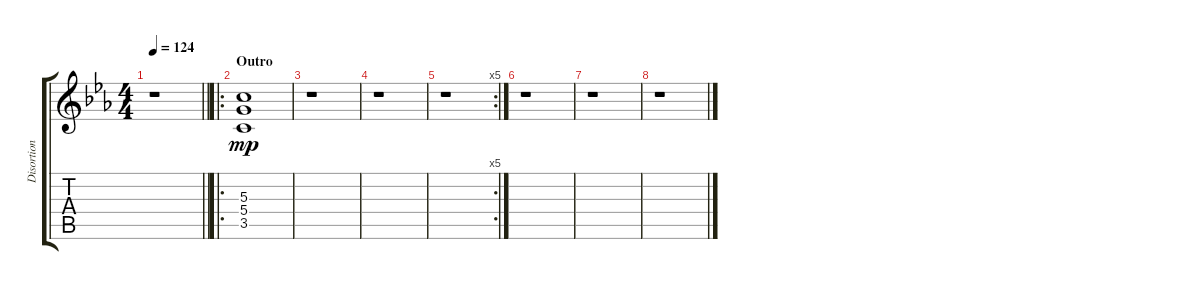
\track ("Disortion 2" "Disortion ") {instrument distortionguitar}
\staff {score tabs}
\tuning (E4 B3 G3 D3 A2 E2) {hide}
\ts (4 4)
\tempo 124
\clef g2
\barLineRight lightlight
\ks eb
r.1{dy mp} |
\ro
\section ("" "Outro")
(5.3 5.4 3.5).1 |
r.1 |
r.1 |
\rc 5
r.1 |
r.1 |
r.1 |
r.1
